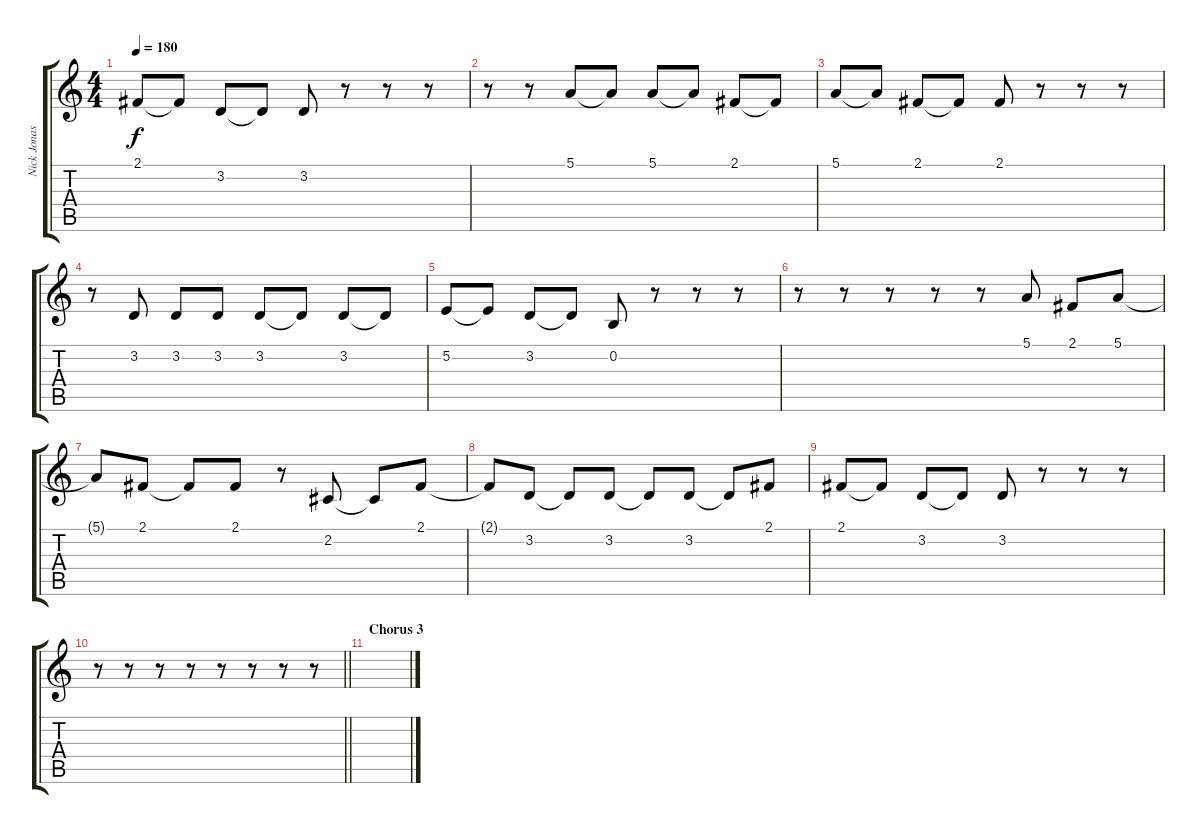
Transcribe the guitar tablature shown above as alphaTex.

\track ("Nick Jonas Vocals" "Nick Jonas") {instrument oboe}
\staff {score tabs}
\tuning (E4 B3 G3 D3 A2 E2) {hide}
\ts (4 4)
\tempo 180
\clef g2
\ks c
2.1.8{dy f} 2.1{t}.8 3.2.8 3.2{t}.8 3.2.8 r.8 r.8 r.8 |
r.8 r.8 5.1.8 5.1{t}.8 5.1.8 5.1{t}.8 2.1.8 2.1{t}.8 |
5.1.8 5.1{t}.8 2.1.8 2.1{t}.8 2.1.8 r.8 r.8 r.8 |
r.8 3.2.8 3.2.8 3.2.8 3.2.8 3.2{t}.8 3.2.8 3.2{t}.8 |
5.2.8 5.2{t}.8 3.2.8 3.2{t}.8 0.2.8 r.8 r.8 r.8 |
r.8 r.8 r.8 r.8 r.8 5.1.8 2.1.8 5.1.8 |
5.1{t}.8 2.1.8 2.1{t}.8 2.1.8 r.8 2.2.8 2.2{t}.8 2.1.8 |
2.1{t}.8 3.2.8 3.2{t}.8 3.2.8 3.2{t}.8 3.2.8 3.2{t}.8 2.1.8 |
2.1.8 2.1{t}.8 3.2.8 3.2{t}.8 3.2.8 r.8 r.8 r.8 |
\barLineRight lightlight
r.8 r.8 r.8 r.8 r.8 r.8 r.8 r.8 |
\section ("" "Chorus 3")
